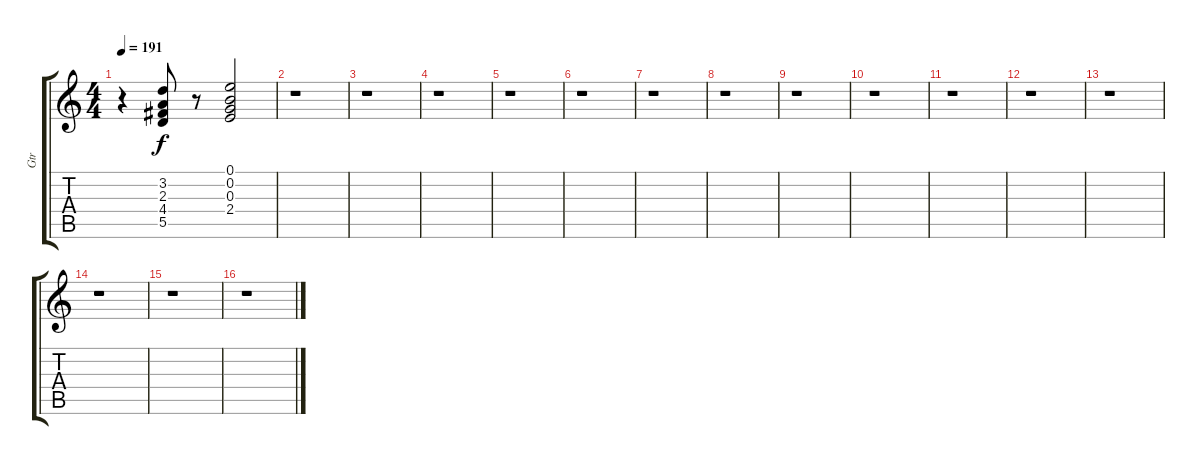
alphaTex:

\track ("Gtr" "Gtr") {instrument acousticguitarsteel}
\staff {score tabs}
\tuning (E4 B3 G3 D3 A2 E2) {hide}
\ts (4 4)
\tempo 191
\clef g2
\ks c
r.4{dy f} (3.2 2.3 4.4 5.5).8 r.8 (0.1 0.2 0.3 2.4).2 |
r.1 |
r.1 |
r.1 |
r.1 |
r.1 |
r.1 |
r.1 |
r.1 |
r.1 |
r.1 |
r.1 |
r.1 |
r.1 |
r.1 |
r.1
